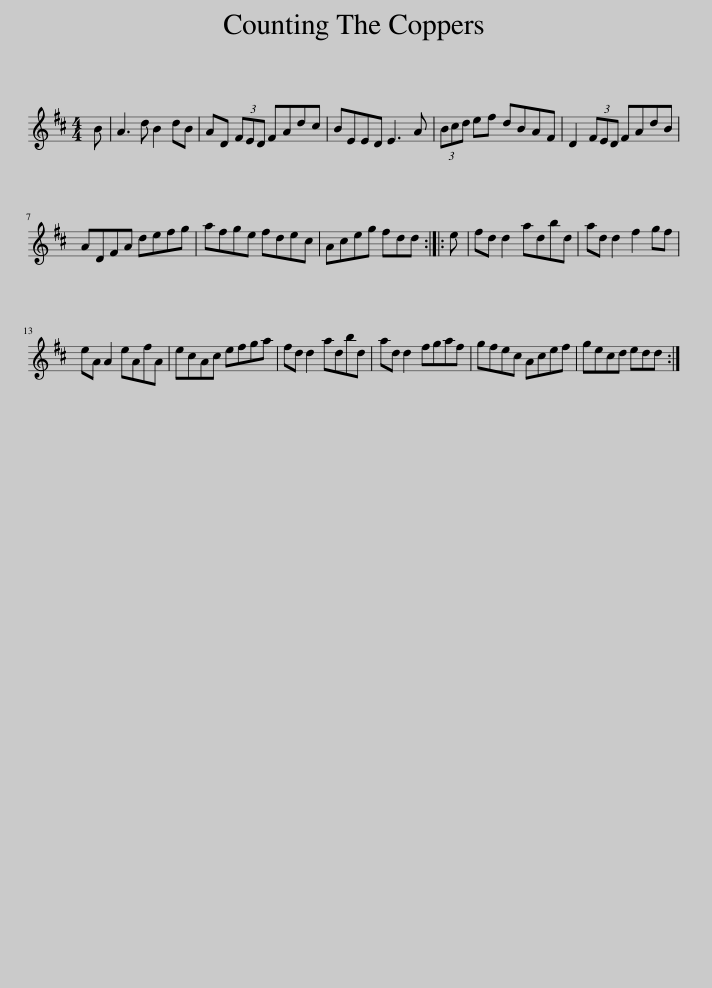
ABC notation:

X:1
L:1/8
M:4/4
I:linebreak $
K:D
V:1 treble
V:1
 B | A3 d B2 dB | AD (3FED FAdc | BEED E3 A | (3Bcd ef dBAF | %5
 D2 (3FED FAdB |$ ADFA defg | afge fdec | Aceg fdd :: e | %10
 fd d2 adbd | ad d2 f2 gf |$ eA A2 eAfA | ecAc efga | fd d2 adbd | %15
 ad d2 fgaf | gfec Acef | gecd edd :| %18
